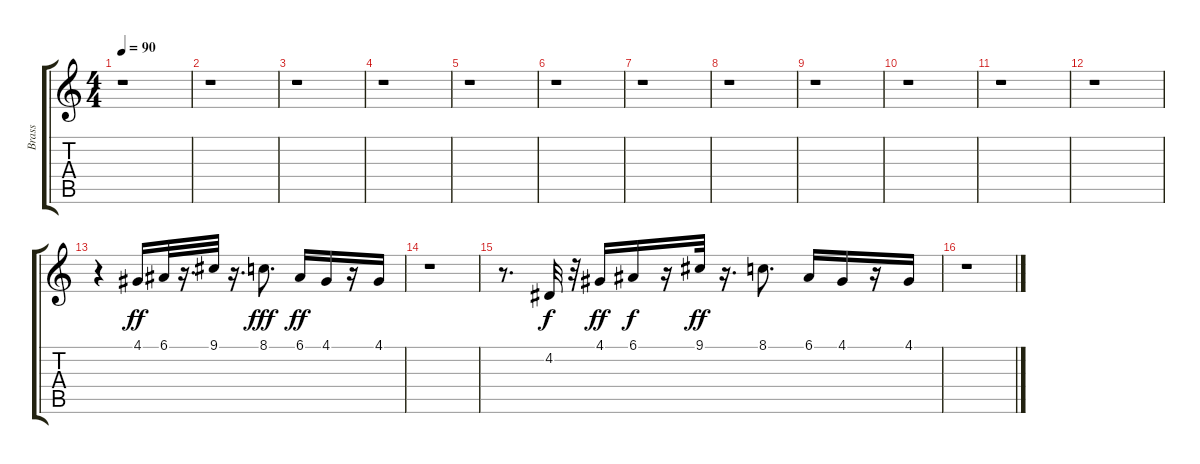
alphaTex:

\track ("Brass               " "Brass     ") {instrument brasssection}
\staff {score tabs}
\tuning (E4 B3 G3 D3 A2 E2) {hide}
\ts (4 4)
\tempo 90
\clef g2
\ks c
r.1{dy ff} |
r.1 |
r.1 |
r.1 |
r.1 |
r.1 |
r.1 |
r.1 |
r.1 |
r.1 |
r.1 |
r.1 |
r.4 4.1.16 6.1.32 r.16{d} 9.1.32 r.16{d} 8.1.8{d dy fff} 6.1.16{dy ff} 4.1.16 r.16 4.1.16 |
r.1 |
r.8{d} 4.2.32{dy f} r.32 4.1.16{dy ff} 6.1.16{dy f} r.16 9.1.32{dy ff} r.16{d} 8.1.8{d} 6.1.16 4.1.16 r.16 4.1.16 |
r.1
